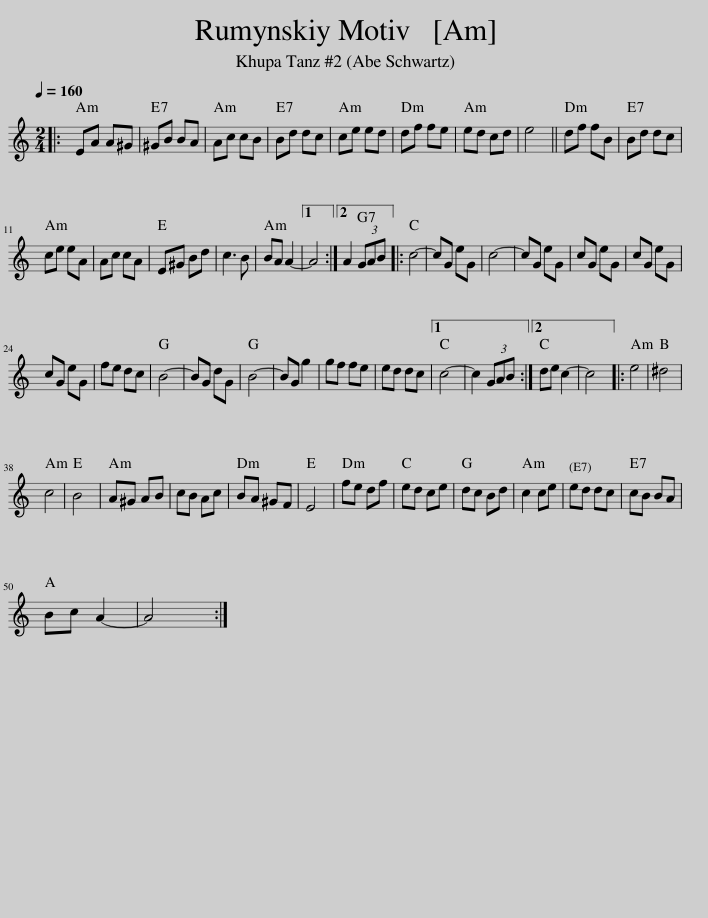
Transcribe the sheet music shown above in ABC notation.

X:1
L:1/8
Q:1/4=160
M:2/4
I:linebreak $
K:C
V:1 treble
V:1
|: EA A^G | ^GB BA | Ac cB | Bd dc | ce ed | %5
 df fe | ed cd | e4 || df fB | Bd dc |$ %10
 ce eA | Ac cA | E^G Bd | c3 B | BA A2- |1 %15
 A4 :|2 A2 (3GAB |: c4- | cG eG | c4- | %20
 cG eG | cG eG | cG eG |$ cG eG | fe dc | %25
 B4- | BG dG | B4- | BG g2 | gf fe | %30
 ed dc |1 c4- | c2 (3GAB :|2 de c2- | c4 |: %35
 e4 | ^d4 |$ c4 | B4 | A^G AB | %40
 cB Ac | BA ^GF | E4 | fe df | ed ce | %45
 dc Bd | c2 ce | ed dc | cB BA |$ Bc A2- | %50
 A4 :| %51
